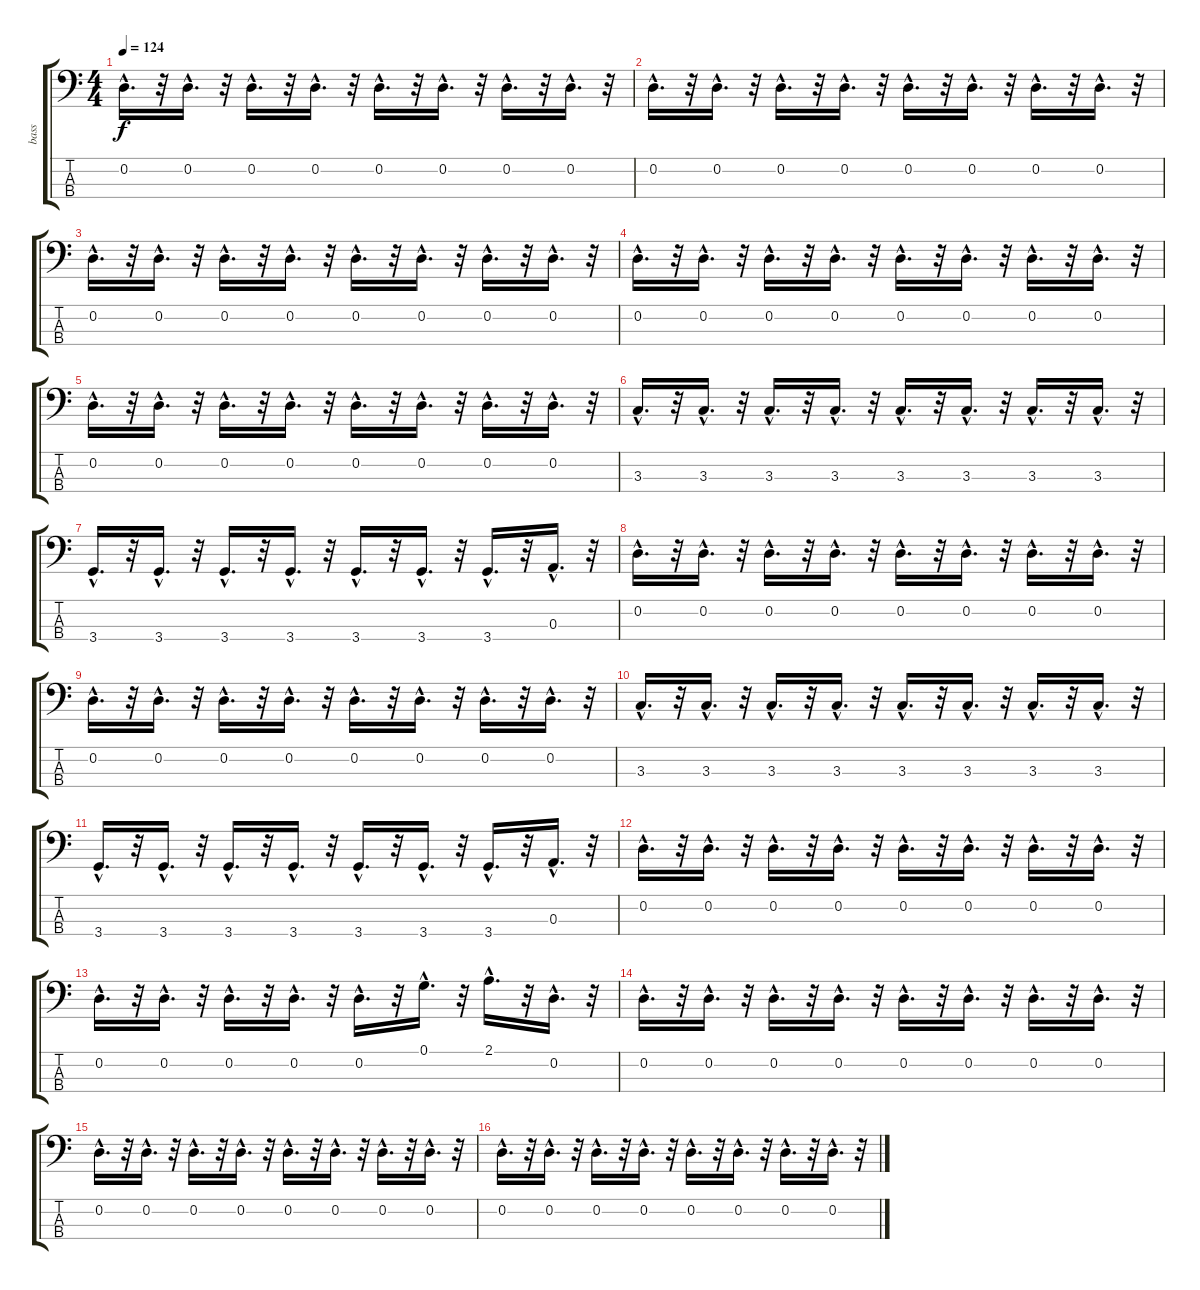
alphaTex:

\track ("bass" "bass") {instrument fretlessbass}
\staff {score tabs}
\tuning (G2 D2 A1 E1) {hide}
\ts (4 4)
\tempo 124
\clef f4
\ks c
0.2{hac}.16{d dy f} r.32 0.2{hac}.16{d} r.32 0.2{hac}.16{d} r.32 0.2{hac}.16{d} r.32 0.2{hac}.16{d} r.32 0.2{hac}.16{d} r.32 0.2{hac}.16{d} r.32 0.2{hac}.16{d} r.32 |
0.2{hac}.16{d} r.32 0.2{hac}.16{d} r.32 0.2{hac}.16{d} r.32 0.2{hac}.16{d} r.32 0.2{hac}.16{d} r.32 0.2{hac}.16{d} r.32 0.2{hac}.16{d} r.32 0.2{hac}.16{d} r.32 |
0.2{hac}.16{d} r.32 0.2{hac}.16{d} r.32 0.2{hac}.16{d} r.32 0.2{hac}.16{d} r.32 0.2{hac}.16{d} r.32 0.2{hac}.16{d} r.32 0.2{hac}.16{d} r.32 0.2{hac}.16{d} r.32 |
0.2{hac}.16{d} r.32 0.2{hac}.16{d} r.32 0.2{hac}.16{d} r.32 0.2{hac}.16{d} r.32 0.2{hac}.16{d} r.32 0.2{hac}.16{d} r.32 0.2{hac}.16{d} r.32 0.2{hac}.16{d} r.32 |
0.2{hac}.16{d} r.32 0.2{hac}.16{d} r.32 0.2{hac}.16{d} r.32 0.2{hac}.16{d} r.32 0.2{hac}.16{d} r.32 0.2{hac}.16{d} r.32 0.2{hac}.16{d} r.32 0.2{hac}.16{d} r.32 |
3.3{hac}.16{d} r.32 3.3{hac}.16{d} r.32 3.3{hac}.16{d} r.32 3.3{hac}.16{d} r.32 3.3{hac}.16{d} r.32 3.3{hac}.16{d} r.32 3.3{hac}.16{d} r.32 3.3{hac}.16{d} r.32 |
3.4{hac}.16{d} r.32 3.4{hac}.16{d} r.32 3.4{hac}.16{d} r.32 3.4{hac}.16{d} r.32 3.4{hac}.16{d} r.32 3.4{hac}.16{d} r.32 3.4{hac}.16{d} r.32 0.3{hac}.16{d} r.32 |
0.2{hac}.16{d} r.32 0.2{hac}.16{d} r.32 0.2{hac}.16{d} r.32 0.2{hac}.16{d} r.32 0.2{hac}.16{d} r.32 0.2{hac}.16{d} r.32 0.2{hac}.16{d} r.32 0.2{hac}.16{d} r.32 |
0.2{hac}.16{d} r.32 0.2{hac}.16{d} r.32 0.2{hac}.16{d} r.32 0.2{hac}.16{d} r.32 0.2{hac}.16{d} r.32 0.2{hac}.16{d} r.32 0.2{hac}.16{d} r.32 0.2{hac}.16{d} r.32 |
3.3{hac}.16{d} r.32 3.3{hac}.16{d} r.32 3.3{hac}.16{d} r.32 3.3{hac}.16{d} r.32 3.3{hac}.16{d} r.32 3.3{hac}.16{d} r.32 3.3{hac}.16{d} r.32 3.3{hac}.16{d} r.32 |
3.4{hac}.16{d} r.32 3.4{hac}.16{d} r.32 3.4{hac}.16{d} r.32 3.4{hac}.16{d} r.32 3.4{hac}.16{d} r.32 3.4{hac}.16{d} r.32 3.4{hac}.16{d} r.32 0.3{hac}.16{d} r.32 |
0.2{hac}.16{d} r.32 0.2{hac}.16{d} r.32 0.2{hac}.16{d} r.32 0.2{hac}.16{d} r.32 0.2{hac}.16{d} r.32 0.2{hac}.16{d} r.32 0.2{hac}.16{d} r.32 0.2{hac}.16{d} r.32 |
0.2{hac}.16{d} r.32 0.2{hac}.16{d} r.32 0.2{hac}.16{d} r.32 0.2{hac}.16{d} r.32 0.2{hac}.16{d} r.32 0.1{hac}.16{d} r.32 2.1{hac}.16{d} r.32 0.2{hac}.16{d} r.32 |
0.2{hac}.16{d} r.32 0.2{hac}.16{d} r.32 0.2{hac}.16{d} r.32 0.2{hac}.16{d} r.32 0.2{hac}.16{d} r.32 0.2{hac}.16{d} r.32 0.2{hac}.16{d} r.32 0.2{hac}.16{d} r.32 |
0.2{hac}.16{d} r.32 0.2{hac}.16{d} r.32 0.2{hac}.16{d} r.32 0.2{hac}.16{d} r.32 0.2{hac}.16{d} r.32 0.2{hac}.16{d} r.32 0.2{hac}.16{d} r.32 0.2{hac}.16{d} r.32 |
0.2{hac}.16{d} r.32 0.2{hac}.16{d} r.32 0.2{hac}.16{d} r.32 0.2{hac}.16{d} r.32 0.2{hac}.16{d} r.32 0.2{hac}.16{d} r.32 0.2{hac}.16{d} r.32 0.2{hac}.16{d} r.32
